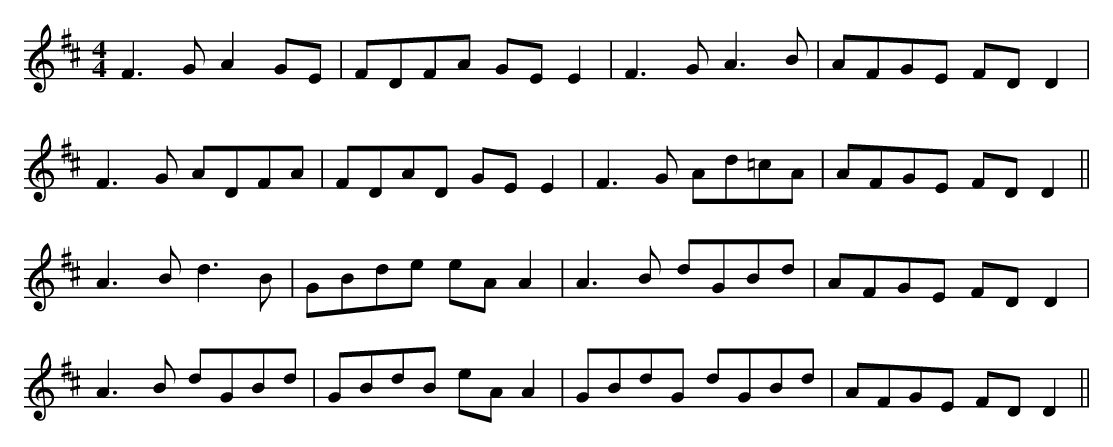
X:1
M:4/4
K:D
F3G A2 GE|FDFA GE E2|F3G A3B|AFGE FD D2|
F3G ADFA|FDAD GE E2|F3G Ad=cA|AFGE FD D2||
A3B d3B|GBde eA A2|A3B dGBd|AFGE FD D2|
A3B dGBd|GBdB eA A2|GBdG dGBd|AFGE FD D2||
